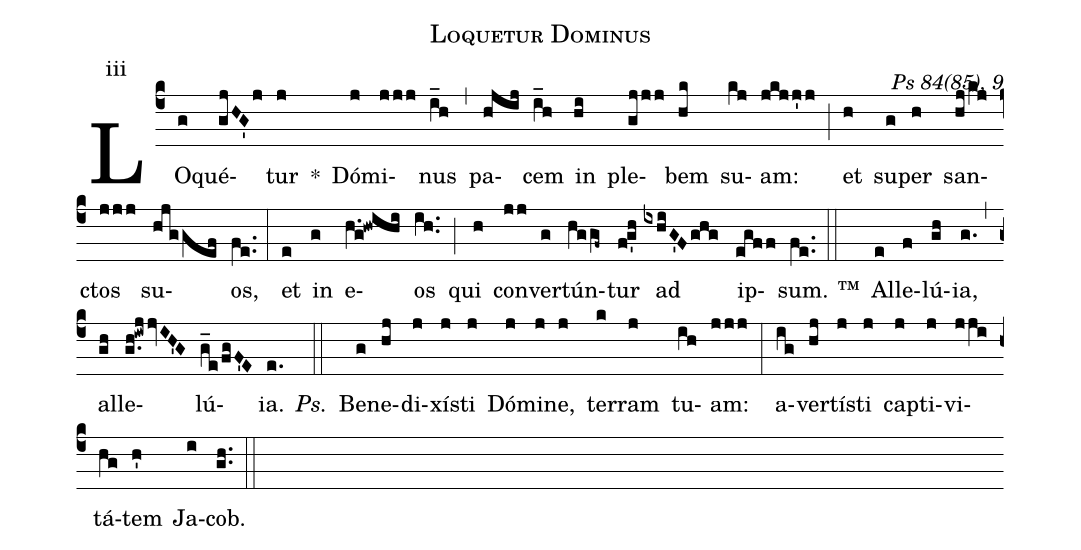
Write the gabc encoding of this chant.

name:Loquetur Dominus;
commentary:Ps 84(85), 9;
mode:iii;
%%
(c4) LO(g)qué(gjHG'j)tur(j) *() Dó(j)mi(jjj)nus(i_h) (,) pa(hjij)cem(i_h) in(hi) ple(gjjj)bem(hk) su(kj)am:(jkjj'j) (;) et(h) su(g)per(h) san(hj/kj)ctos(jjj) su(hjggef)os,(fe..) (:) et(e) in(g) e(h.g!hwihi)os(ih..) (;) qui(h) con(jj)ver(g)tún(hggf~)tur(f!g'h) ad(ixhiG'Fghg) ip(egff)sum.(fe..) (::) ™() Al(e)le(f)lú(gh)ia,(g.) (,) al(gh)le(g.h!iwj/jvIH'G)lú(g_e/fgF'E)ia.(e.) <i>Ps.</i>(::) Be(g)ne(hj)di(j)xí(j)sti(j) Dó(j)mi(j)ne,(j) ter(k)ram(j) tu(ih)am:(jjj) (:) a(ig)ver(hj)tí(j)sti(j) cap(j)ti(j)vi(jji)tá(hg)tem(h') Ja(i)cob.(gh..) (::)
